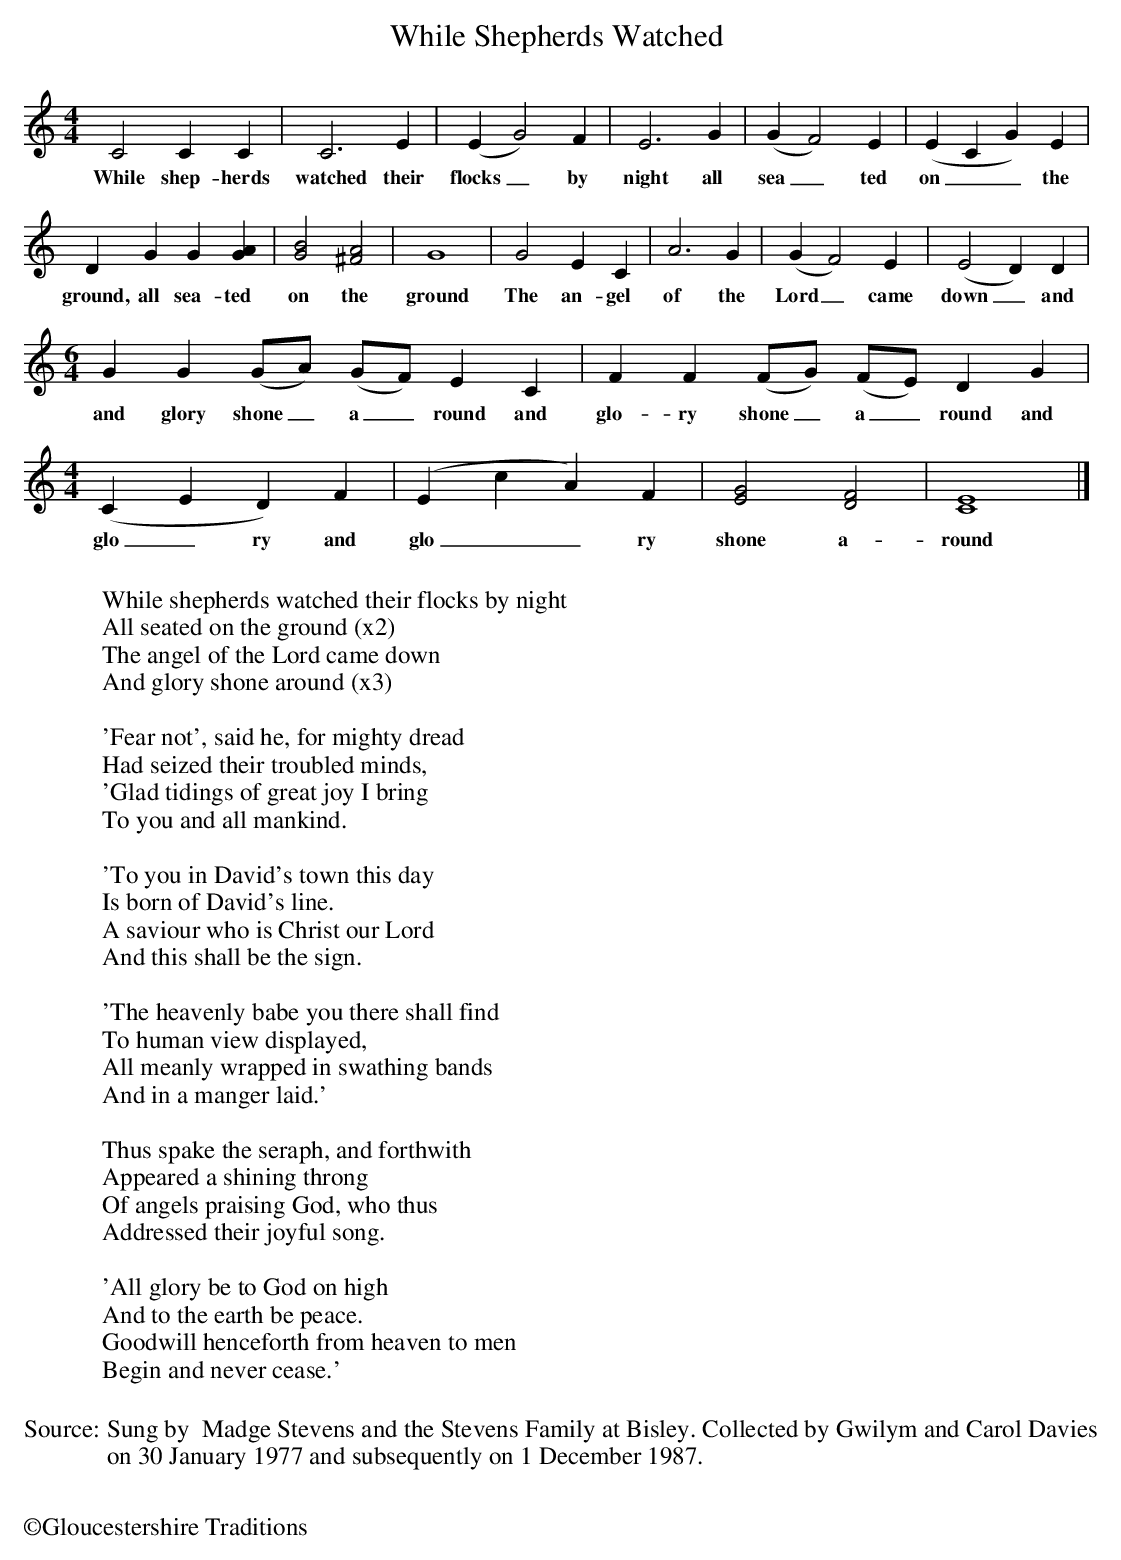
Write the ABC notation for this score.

X:1
T:  While Shepherds Watched
M:4/4
L:1/8
K:C
C4 C2 C2 | C4> E4 | (E2 G4) F2 | E4> G4 | (G2 F4) E2 |(E2 C2 G2) E2 |
w:While shep-herds watched their flocks_ by night all sea_ted on__ the
 D2 G2 G2 [A2G2] | [B4G4] [A4^F4] | G8 | G4 E2 C2 | A4> G4 | (G2 F4) E2 | (E4 D2) D2 |
w: ground, all sea-ted on the ground The an-gel of the Lord_ came down_   and
[M:6/4] G2 G2 (GA) (GF)  E2 C2 |F2 F2  (FG) (FE) D2 G2 |
w:and glory shone_ a_round and glo-ry shone_ a_round  and
[M:4/4] (C2 E2 D2) F2 |(E2 c2 A2) F2 | [G4E4] [F4D4] | [E8C8] |]
w: glo_ry and glo__ry shone a-round
W:
W:While shepherds watched their flocks by night
W:All seated on the ground (x2)
W:The angel of the Lord came down
W:And glory shone around (x3)
W:
W:'Fear not', said he, for mighty dread
W:Had seized their troubled minds,
W:'Glad tidings of great joy I bring
W:To you and all mankind.
W:
W:'To you in David's town this day
W:Is born of David's line.
W:A saviour who is Christ our Lord
W:And this shall be the sign.
W:
W:'The heavenly babe you there shall find
W:To human view displayed,
W:All meanly wrapped in swathing bands
W:And in a manger laid.'
W:
W:Thus spake the seraph, and forthwith
W:Appeared a shining throng
W:Of angels praising God, who thus
W:Addressed their joyful song.
W:
W:'All glory be to God on high
W:And to the earth be peace.
W:Goodwill henceforth from heaven to men
W:Begin and never cease.'
W:
